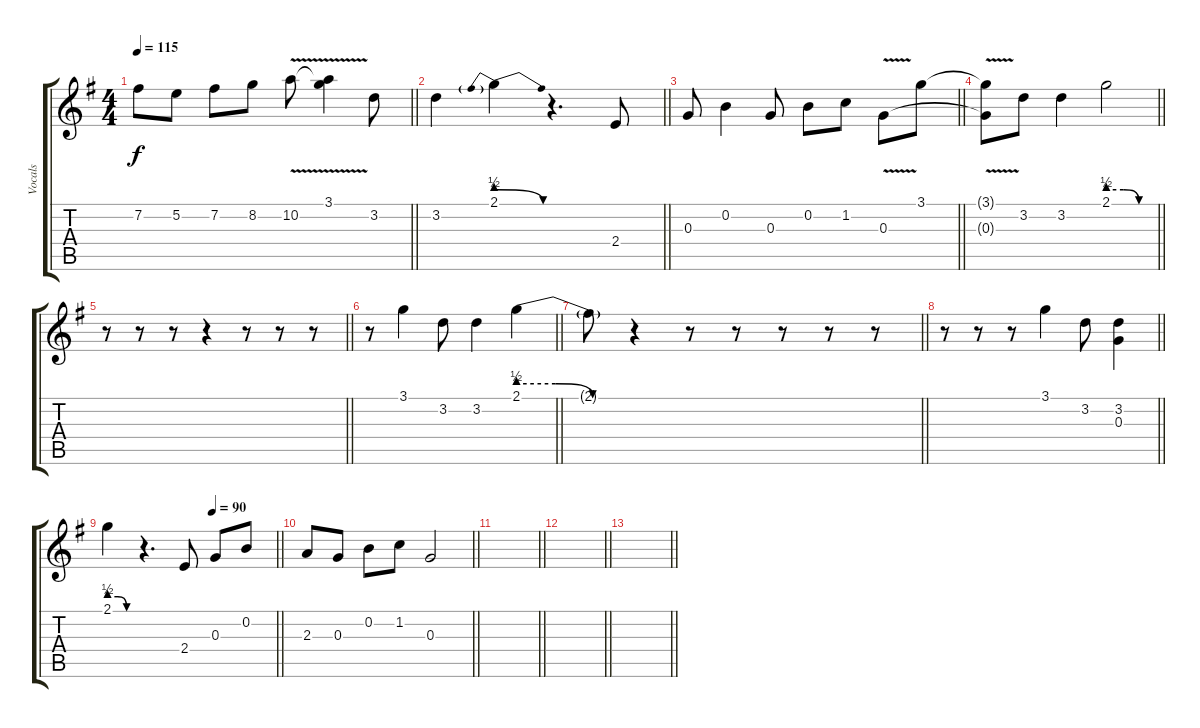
\track ("Vocals" "Vocals") {instrument distortionguitar}
\staff {score tabs}
\tuning (E4 B3 G3 D3 A2 E2) {hide}
\ts (4 4)
\tempo 115
\clef g2
\barLineRight lightlight
\ks eminor
7.2.8{dy f} 5.2.8 7.2.8 8.2.8 10.2{v}.8 (3.1 10.2{t}).4 3.2.8 |
\barLineRight lightlight
3.2.4 2.1{be (prebendrelease 0 2 60 0)}.4 r.4{d} 2.4.8 |
\barLineRight lightlight
0.3.8 0.2.4 0.3.8 0.2.8 1.2.8 0.3{v}.8 3.1.8 |
\barLineRight lightlight
(3.1{t} 0.3{t}).8 3.2.8 3.2.4 2.1{be (custom 0 2 20 2 40 0 60 0)}.2 |
\barLineRight lightlight
r.8 r.8 r.8 r.4 r.8 r.8 r.8 |
\barLineRight lightlight
r.8 3.1.4 3.2.8 3.2.4 2.1{be (custom 0 2 20 2 40 0 60 0)}.4 |
\barLineRight lightlight
2.1{t}.8 r.4 r.8 r.8 r.8 r.8 r.8 |
\barLineRight lightlight
r.8 r.8 r.8 3.1.4 3.2.8 (3.2 0.3).4 |
\tempo (90 0.625)
\barLineRight lightlight
2.1{be (custom 0 2 20 2 40 0 60 0)}.4 r.4{d} 2.4.8 0.3.8 0.2.8 |
\barLineRight lightlight
2.3.8 0.3.8 0.2.8 1.2.8 0.3.2 |
\barLineRight lightlight
|
\barLineRight lightlight
|
\barLineRight lightlight
